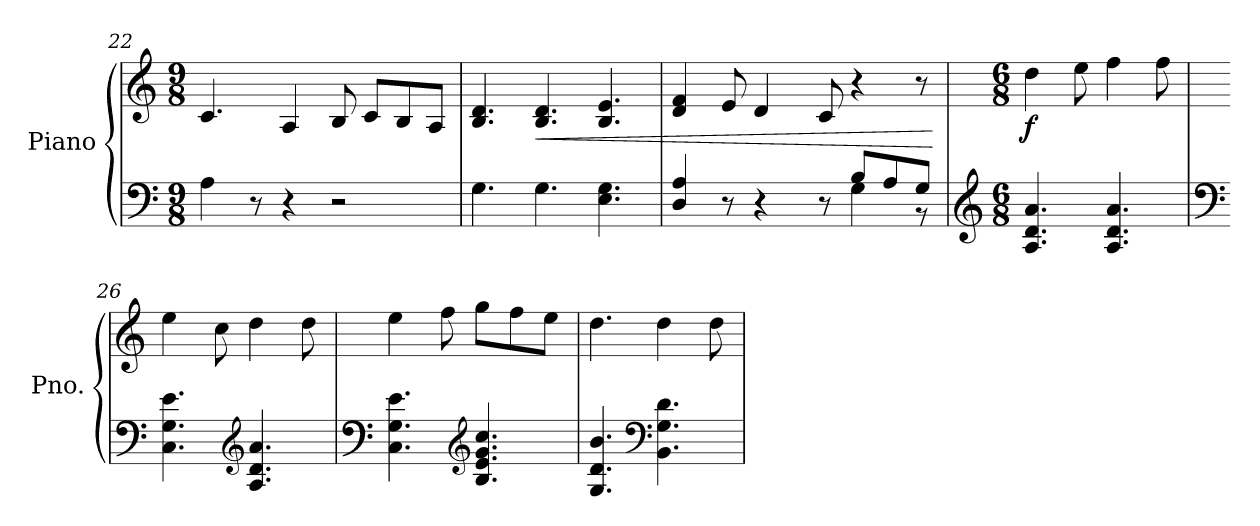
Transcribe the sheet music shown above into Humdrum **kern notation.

**kern	**kern	**dynam
*part1	*part1	*part1
*staff2	*staff1	*staff1/2
*I"Piano	*	*
*I'Pno.	*	*
*clefF4	*clefG2	*
*k[]	*k[]	*
*M9/8	*M9/8	*
=22	=22	=22
4A\	4.c/	.
8r	.	.
4r	4A/	.
2r	8B/	.
.	8c/L	.
.	8B/	.
.	8A/J	.
=23	=23	=23
4.G\	4.B/ 4.d/	.
!	!	!LO:HP:b
4.G\	4.B/ 4.d/	<
4.E\ 4.G\	4.B/ 4.e/	.
=24	=24	=24
*^	*	*
4D/ 4A/	2ryy	4d/ 4f/	.
8r	.	8e/	.
4r	.	4d/	.
.	4ryy	.	.
8r	.	8c/	.
8B/L	4G\	4r	.
8A/	.	.	.
8G/J	8r	8r	.
*v	*v	*	*
.	.	[
=25	=25	=25
*clefG2	*	*
*M6/8	*M6/8	*
!	!	!LO:DY:b
4.A/ 4.d/ 4.a/	4dd\	f
.	8ee\	.
4.A/ 4.d/ 4.a/	4ff\	.
.	8ff\	.
=26	=26	=26
*clefF4	*	*
4.C\ 4.G\ 4.e\	4ee\	.
.	8cc\	.
*clefG2	*	*
4.A/ 4.d/ 4.a/	4dd\	.
.	8dd\	.
!!LO:LB:g=z
=27	=27	=27
*clefF4	*	*
4.C\ 4.G\ 4.e\	4ee\	.
.	8ff\	.
*clefG2	*	*
4.B/ 4.e/ 4.g/ 4.cc/	8gg\L	.
.	8ff\	.
.	8ee\J	.
=28	=28	=28
4.G/ 4.d/ 4.b/	4.dd\	.
*clefF4	*	*
4.BB\ 4.G\ 4.d\	4dd\	.
.	8dd\	.
=	=	=
*-	*-	*-
